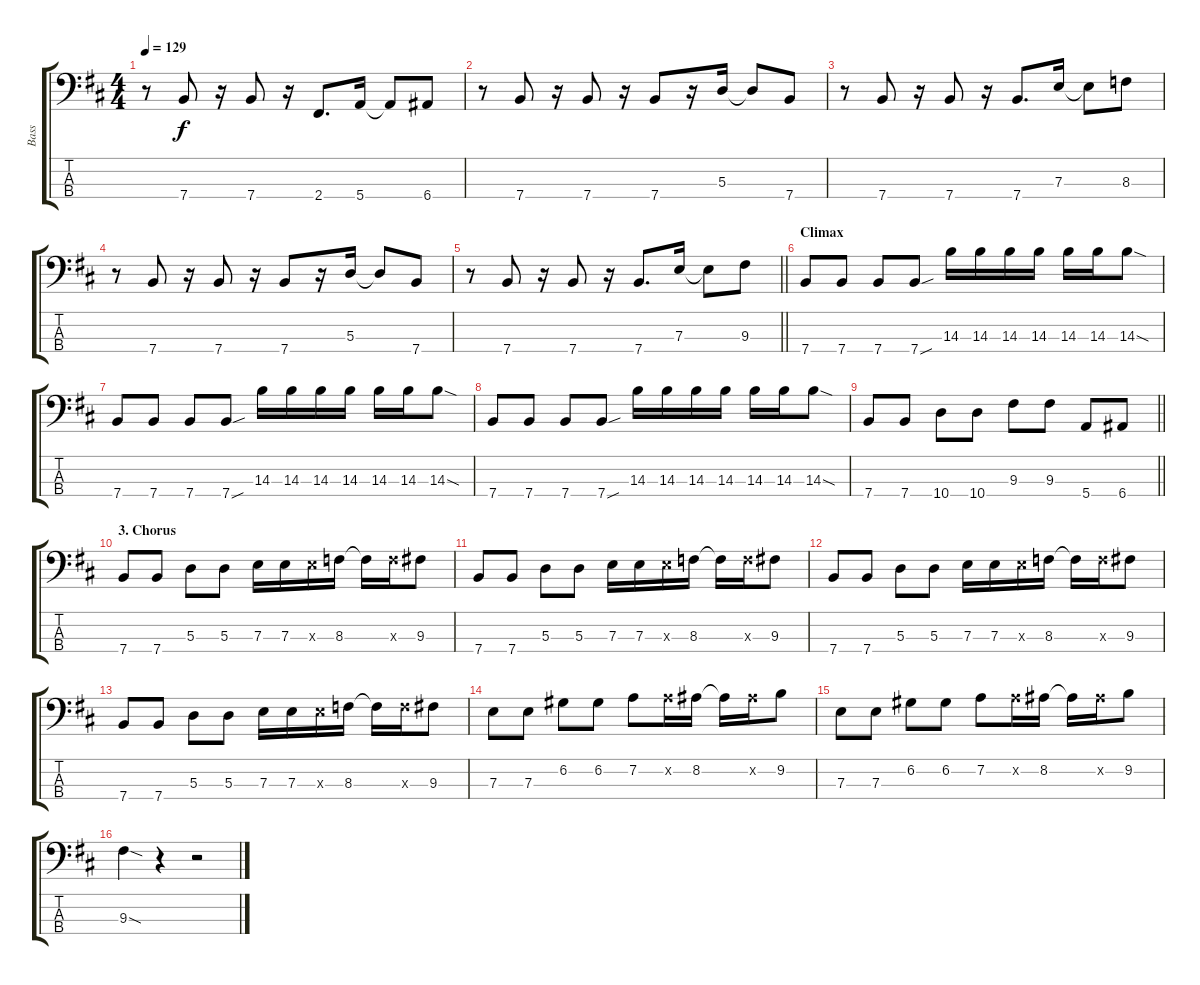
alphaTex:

\track ("Bass" "Bass") {instrument electricbasspick}
\staff {score tabs}
\tuning (G2 D2 A1 E1) {hide}
\ts (4 4)
\tempo 129
\clef f4
\ks bminor
r.8{dy f} 7.4.8 r.16 7.4.8 r.16 2.4.8{d} 5.4.16 5.4{t}.8 6.4.8 |
r.8 7.4.8 r.16 7.4.8 r.16 7.4.8 r.16 5.3.16 5.3{t}.8 7.4.8 |
r.8 7.4.8 r.16 7.4.8 r.16 7.4.8{d} 7.3.16 7.3{t}.8 8.3.8 |
r.8 7.4.8 r.16 7.4.8 r.16 7.4.8 r.16 5.3.16 5.3{t}.8 7.4.8 |
\barLineRight lightlight
r.8 7.4.8 r.16 7.4.8 r.16 7.4.8{d} 7.3.16 7.3{t}.8 9.3.8 |
\section ("" "Climax")
7.4.8 7.4.8 7.4.8 7.4{sou}.8 14.3.16 14.3.16 14.3.16 14.3.16 14.3.16 14.3.16 14.3{sod}.8 |
7.4.8 7.4.8 7.4.8 7.4{sou}.8 14.3.16 14.3.16 14.3.16 14.3.16 14.3.16 14.3.16 14.3{sod}.8 |
7.4.8 7.4.8 7.4.8 7.4{sou}.8 14.3.16 14.3.16 14.3.16 14.3.16 14.3.16 14.3.16 14.3{sod}.8 |
\barLineRight lightlight
7.4.8 7.4.8 10.4.8 10.4.8 9.3.8 9.3.8 5.4.8 6.4.8 |
\section ("" "3. Chorus")
7.4.8 7.4.8 5.3.8 5.3.8 7.3.16 7.3.16 7.3{x}.16 8.3.16 8.3{t}.16 8.3{x}.16 9.3.8 |
7.4.8 7.4.8 5.3.8 5.3.8 7.3.16 7.3.16 7.3{x}.16 8.3.16 8.3{t}.16 8.3{x}.16 9.3.8 |
7.4.8 7.4.8 5.3.8 5.3.8 7.3.16 7.3.16 7.3{x}.16 8.3.16 8.3{t}.16 8.3{x}.16 9.3.8 |
7.4.8 7.4.8 5.3.8 5.3.8 7.3.16 7.3.16 7.3{x}.16 8.3.16 8.3{t}.16 8.3{x}.16 9.3.8 |
7.3.8 7.3.8 6.2.8 6.2.8 7.2.8 7.2{x}.16 8.2.16 8.2{t}.16 8.2{x}.16 9.2.8 |
7.3.8 7.3.8 6.2.8 6.2.8 7.2.8 7.2{x}.16 8.2.16 8.2{t}.16 8.2{x}.16 9.2.8 |
9.3{sod}.4 r.4 r.2
